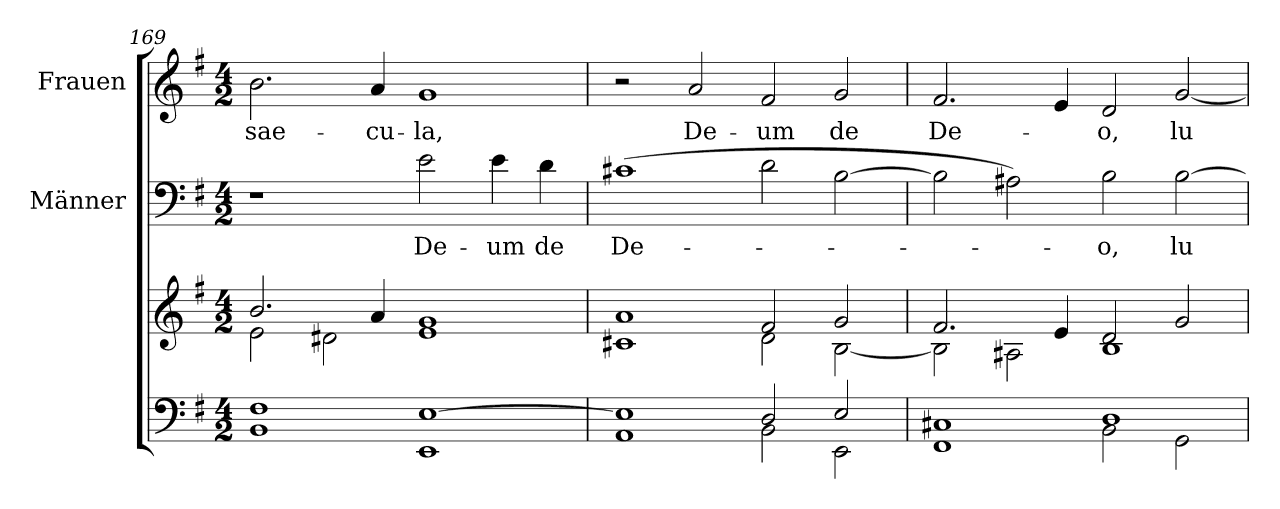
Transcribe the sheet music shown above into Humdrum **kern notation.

**kern	**kern	**kern	**text	**kern	**text
*part3	*part3	*part2	*part2	*part1	*part1
*staff4	*staff3	*staff2	*staff2	*staff1	*staff1
*	*	*I"Männer	*	*I"Frauen	*
*clefF4	*clefG2	*clefF4	*	*clefG2	*
*k[f#]	*k[f#]	*k[f#]	*	*k[f#]	*
*G:	*G:	*G:	*	*G:	*
*M4/2	*M4/2	*M4/2	*	*M4/2	*
=169	=169	=169	=169	=169	=169
*^	*^	*	*	*	*
!	!	!	!	!	!	!	!LO:LY:b
1F#	1BB	2.b/	2e\	1r	.	2.b\	sae-
.	.	.	2d#X\	.	.	.	.
!	!	!	!	!	!	!	!LO:LY:b
.	.	4a/	.	.	.	4a/	-cu-
!	!	!	!	!	!LO:LY:b	!	!LO:LY:b
[>1E	1EE	1g	1e	2e\	De-	1g	-la,
!	!	!	!	!	!LO:LY:b	!	!
.	.	.	.	4e\	-um	.	.
!	!	!	!	!	!LO:LY:b	!	!
.	.	.	.	4d\	de	.	.
!!LO:LB:g=z
=170	=170	=170	=170	=170	=170	=170	=170
!	!	!	!	!	!LO:LY:b	!	!
1E]	1AA	1a	1c#X	(>1c#X	De-	2r	.
!	!	!	!	!	!	!	!LO:LY:b
.	.	.	.	.	.	2a/	De-
!	!	!	!	!	!	!	!LO:LY:b
2D/	2BB\	2f#/	2d\	2d\	.	2f#/	-um
!	!	!	!	!	!	!	!LO:LY:b
2E/	2EE\	2g/	[<2B\	[2B\	.	2g/	de
=171	=171	=171	=171	=171	=171	=171	=171
!	!	!	!	!	!	!	!LO:LY:b
1C#X	1FF#	2.f#/	2B\]	2B\]	.	2.f#/	De-
.	.	.	2A#X\	2A#X\)	.	.	.
.	.	4e/	.	.	.	4e/	.
!	!	!	!	!	!LO:LY:b	!	!LO:LY:b
1D	2BB\	2d/	1B	2B\	-o,	2d/	-o,
!	!	!	!	!	!LO:LY:b	!	!LO:LY:b
.	2GG\	2g/	.	[2B\	lu-	[2g/	lu-
*v	*v	*	*	*	*	*	*
*	*v	*v	*	*	*	*
=	=	=	=	=	=
*-	*-	*-	*-	*-	*-
